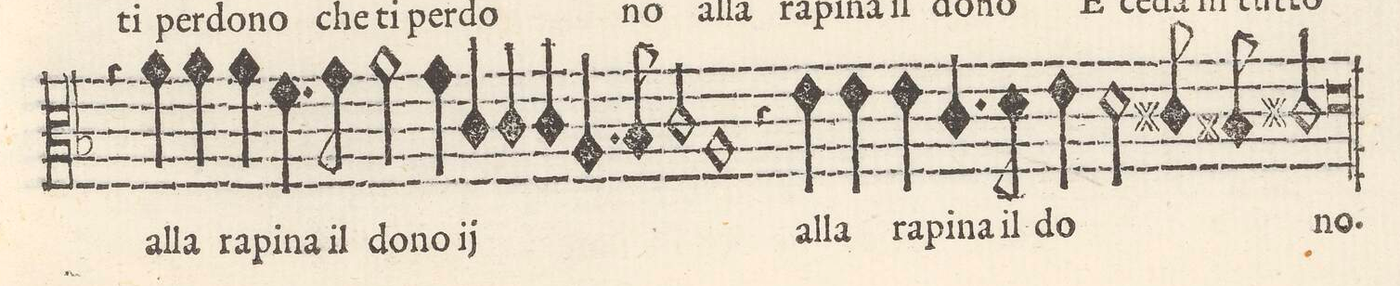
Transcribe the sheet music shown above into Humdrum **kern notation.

**kern	**text
*I"ALTO	*
*clefC3	*
*k[b-]	*
*met(C)	*
*M2/1	*
4r	.
4a\	al-
4a\	-la
4a\	ra-
4.f\	-pi-
8g\	na il
2a\	do-
=42-	=42-
4g\	-no
*	*ij
4c/	al-
4c/	-la
4c/	ra-
4.A/	-pi-
8B-/	na il
2c/	do-
=43-	=43-
1A	-no
4r	.
*	*Xij
4e\	al-
4e\	-la
4e\	ra-
=44-	=44-
4.c/	-pi-
8d\	na il
4e\	do-
2d\	.
8c#X/	.
8Bn/	.
2c#X/	.
=45-	=45-
00d	-no.
==	==
*-	*-
